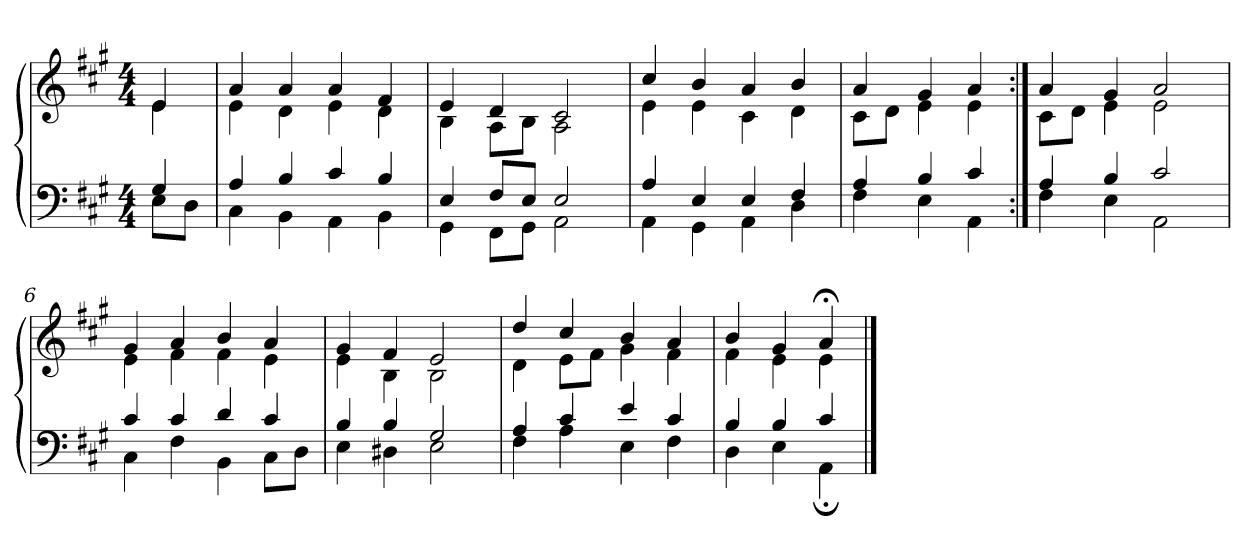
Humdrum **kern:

**kern	**kern
*part1	*part1
*staff2	*staff1
*clefF4	*clefG2
*k[f#c#g#]	*k[f#c#g#]
*A:	*A:
*M4/4	*M4/4
=	=
*^	*^
4G#	8EL	4e	4e
.	8DJ	.	.
=1	=1	=1	=1
4A	4C#	4a	4e
4B	4BB	4a	4d
4c#	4AA	4a	4e
4B	4BB	4f#	4d
=2	=2	=2	=2
4E	4GG#	4e	4B
8F#L	8FF#L	4d	8AL
8EJ	8GG#J	.	8BJ
2E	2AA	2c#	2A
=3	=3	=3	=3
4A	4AA	4cc#	4e
4E	4GG#	4b	4e
4E	4AA	4a	4c#
4F#	4D	4b	4d
=4	=4	=4	=4
4A	4F#	4a	8c#L
.	.	.	8dJ
4B	4E	4g#	4e
4c#	4AA	4a	4e
=5:|!	=5:|!	=5:|!	=5:|!
4A	4F#	4a	8c#L
.	.	.	8dJ
4B	4E	4g#	4e
2c#	2AA	2a	2e
=6	=6	=6	=6
4c#	4C#	4g#	4e
4c#	4F#	4a	4f#
4d	4BB	4b	4f#
4c#	8C#L	4a	4e
.	8DJ	.	.
=7	=7	=7	=7
4B	4E	4g#	4e
4B	4D#X	4f#	4B
2G#	2E	2e	2B
=8	=8	=8	=8
4A	4F#	4dd	4d
4c#	4A	4cc#	8eL
.	.	.	8f#J
4e	4E	4b	4g#
4c#	4F#	4a	4f#
=9	=9	=9	=9
4B	4D	4b	4f#
4B	4E	4g#	4e
4c#	4AA;	4a;<	4e
*v	*v	*	*
*	*v	*v
==	==
*-	*-
